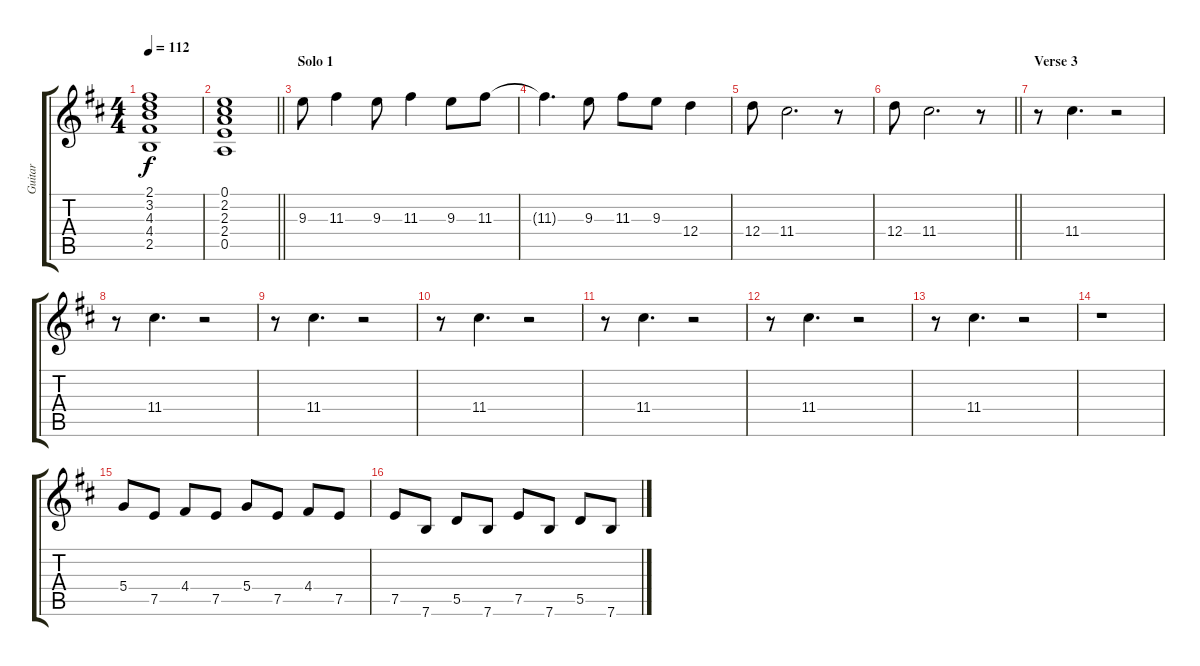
\track ("Guitar" "Guitar") {instrument electricguitarclean}
\staff {score tabs}
\tuning (E4 B3 G3 D3 A2 E2) {hide}
\ts (4 4)
\tempo 112
\clef g2
\ks d
(2.1 3.2 4.3 4.4 2.5).1{dy f} |
\barLineRight lightlight
(0.1 2.2 2.3 2.4 0.5).1 |
\section ("" "Solo 1")
9.3.8{instrument electricguitarclean} 11.3.4 9.3.8 11.3.4 9.3.8 11.3.8 |
11.3{t}.4{d} 9.3.8 11.3.8 9.3.8 12.4.4 |
12.4.8 11.4.2{d} r.8 |
\barLineRight lightlight
12.4.8 11.4.2{d} r.8 |
\section ("" "Verse 3")
r.8 11.4.4{d} r.2 |
r.8 11.4.4{d} r.2 |
r.8 11.4.4{d} r.2 |
r.8 11.4.4{d} r.2 |
r.8 11.4.4{d} r.2 |
r.8 11.4.4{d} r.2 |
r.8 11.4.4{d} r.2 |
r.1 |
5.4.8{volume 16 instrument electricguitarclean} 7.5.8 4.4.8 7.5.8 5.4.8 7.5.8 4.4.8 7.5.8 |
7.5.8 7.6.8 5.5.8 7.6.8 7.5.8 7.6.8 5.5.8 7.6.8
